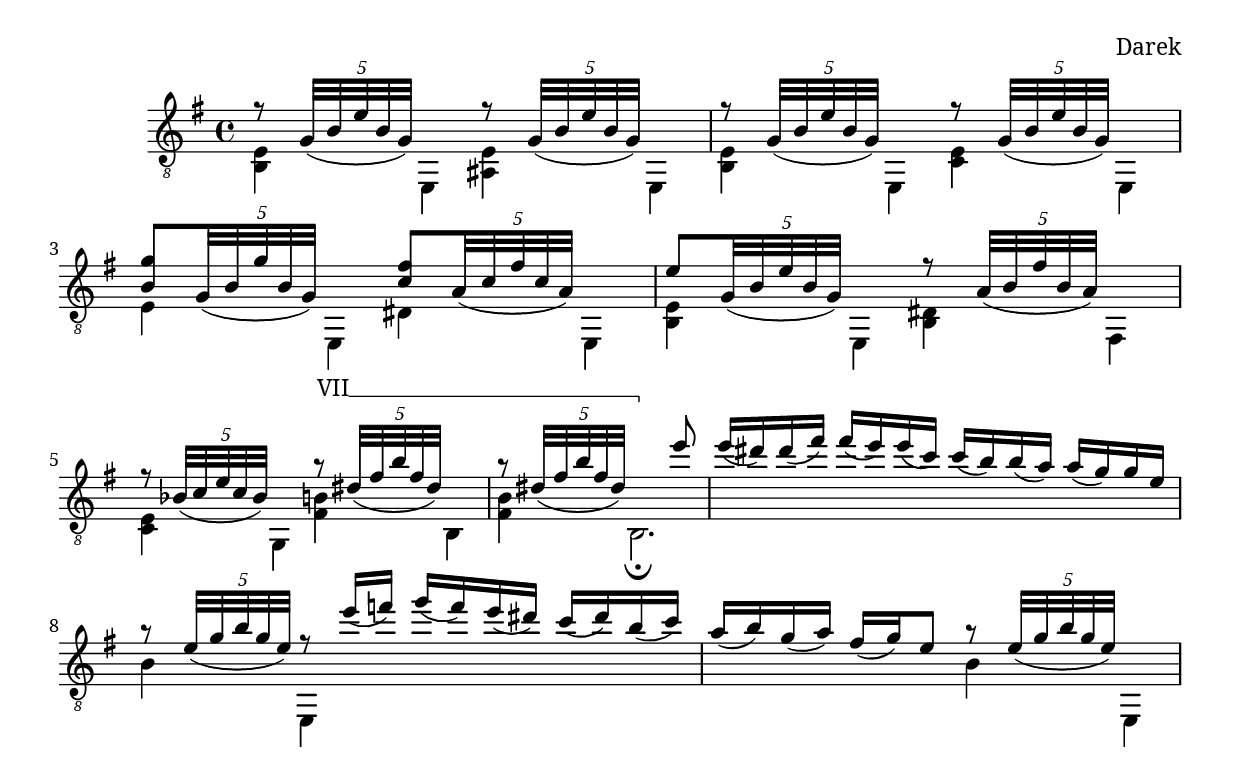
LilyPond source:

\version "2.18.0"
\language "deutsch"

\header {
%  title = "Undae"
%  subtitle = "(„Vlny“)"
  composer = "Darek"
%  arranger = "přepsal Darek Cidlinský (16. IX. 2014)"
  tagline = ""
}

barre = #(define-music-function (parser location barre music) (string? ly:music?) 
              (let ((elts (extract-named-music music '(NoteEvent EventChord RestEvent))))
                   (if (pair? elts)
                       (let ((first-element (first elts))
                             (last-element (last elts)))
                         (set! (ly:music-property first-element 'articulations)
                               (cons (make-music 'TextSpanEvent 'span-direction -1)
                                     (ly:music-property first-element 'articulations)))
                         (set! (ly:music-property last-element 'articulations)
                               (cons (make-music 'TextSpanEvent 'span-direction 1)
                                     (ly:music-property last-element 'articulations))))))
           #{
               \override TextSpanner.bound-details.left.text = \markup { \upright { #barre } }
	       \override TextSpanner.bound-details.right.text = \markup { \draw-line #'(0 . -0.5) }
	       \override TextSpanner.bound-details.right.padding = #-2
               \override TextSpanner.style = #'line
               #music
       #} )
   
tinystems = #(define-music-function (parser location how) (list?) #{ \override Stem.details.beamed-lengths = #how #} )
normstems = \revert Stem.details
extStrum = \override Arpeggio.positions = #'(-4 . 4)
normStrum = \revert Arpeggio.positions
empty = { \once \hide NoteHead \once \override NoteHead.no-ledgers = ##t }
vacuum = { \hide NoteHead \override NoteHead.no-ledgers = ##t }
visible = { \undo \hide NoteHead \revert NoteHead.no-ledgers }
tamb = \markup { T }
flag = \once \override NoteHead.style = #'harmonic

fO = \markup { \italic o }
fA = \markup { \italic a }
fM = \markup { \italic m }
fI = \markup { \italic i }
fP = \markup { \italic p }

sup = \arpeggioArrowUp
sdown = \arpeggioArrowDown
strum = \arpeggio

fleft = \set fingeringOrientations = #'(left)
fright = \set fingeringOrientations = #'(right)
fdown = \set fingeringOrientations = #'(down)

global = {
  \key e \minor
  \time 4/4
  \set fingeringOrientations = #'(left)
  \set stringNumberOrientations = #'(down)
  \mergeDifferentlyHeadedOn
  \mergeDifferentlyDottedOn
}

melody = {  
  \global
  \voiceOne
  \tupletUp
  \slurDown
  \set tupletSpannerDuration = #(ly:make-moment 1 4)
  \override TupletBracket.bracket-visibility = ##f
  \set Score.tempoHideNote = ##t

	\tempo 4 = 70
	\repeat unfold 2 { r8 \times 4/5 { g32( h e' h g) } s4 r8 \times 4/5 { g32( h e' h g) } s4 | }
	<h g'>8 \times 4/5 { g32( h g' h g) } s4 <c' fis'>8 \times 4/5 { a32( c' fis' c' a) } s4 | e'8 \times 4/5 { g32( h e' h g) } s4 r8 \times 4/5 { a32( h fis' h a) } s4 |
	r8 \times 4/5 { b32( c' e' c' b) } s4 \barre "VII" { r8 \times 4/5 { dis'32( fis' h' fis' dis') } s4 | r8 \times 4/5 { dis'32( fis' h' fis' dis') } s2 s8 } \tempo 4 = 100 e''8 |
	e''16( dis'') dis''( fis'') fis''( e'') e''( c'') c''( h') h'( a') a'( g') g' e' | r8 \times 4/5 { e'32( g' h' g' e') } r8 e''16( f'') g''( f'') e''( dis'') c''( dis'') h'( c'') | a'( h') g'( a') fis'( g') e'8 
	r8 \times 4/5 { e'32( g' h' g' e') } s4 |

}

basses = {
  \global
   \voiceTwo
   \stemDown
   \slurUp

	<h, e>4 e, <ais, e> e, | <h, e> e, <c e> e, | e e, dis e, | <e h,> e, <dis h,> fis, | <e c> g, <h fis> h, | <h fis> h,2._\fermata | s1 | h4 e, s2 | s h4 e, |
}

\paper
{
    #(define fonts (make-pango-font-tree "Georgia" "Arial" "Courier New" 1 ) )
    system-system-spacing #'basic-distance = #15
}

\score {
  \new Staff \with {
    midiInstrument = "acoustic guitar (steel)"
  } {
      <<
          \new Voice { \clef "treble_8" \melody }
          \new Voice { \clef "treble_8" \basses }
      >>
  }
  \layout { }
  \midi {
    \context {
      \Score
      tempoWholesPerMinute = #(ly:make-moment 100 4)
    }
  }
}
